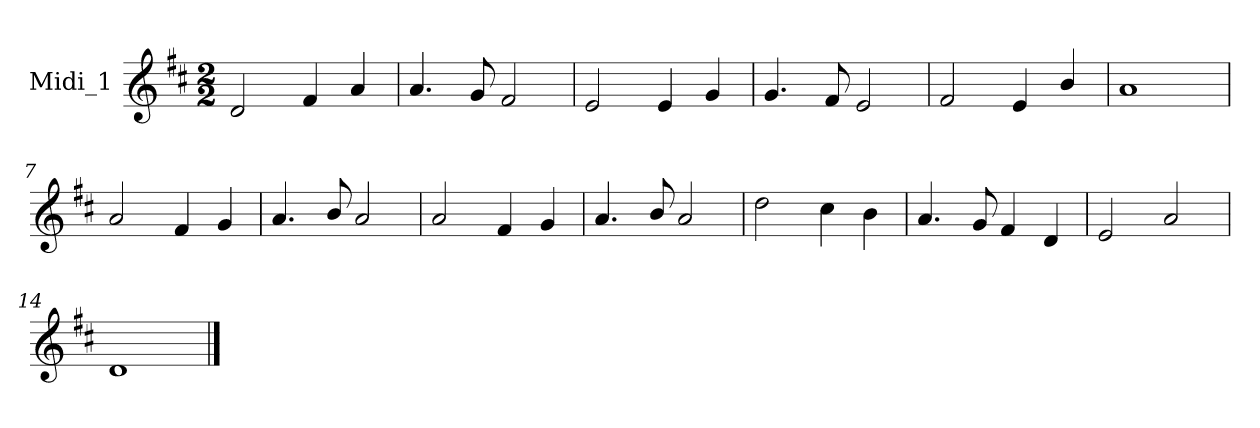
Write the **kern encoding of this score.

**kern
*part1
*staff1
*I"Midi_1
*clefG2
*k[f#c#]
*D:
*M2/2
=1
2d
4f#
4a
=2
4.a
8g
2f#
=3
2e
4e
4g
=4
4.g
8f#
2e
!!LO:LB:g=z
=5
2f#
4e
4b/
=6
1a/
=7
2a/
4f#/
4g/
=8
4.a/
8b/
2a/
=9
2a
4f#
4g
!!LO:LB:g=z
=10
4.a
8b/
2a
=11
2dd
4cc#
4b
=12
4.a
8g
4f#
4d
=13
2e
2a
=14
1d
==
*-
